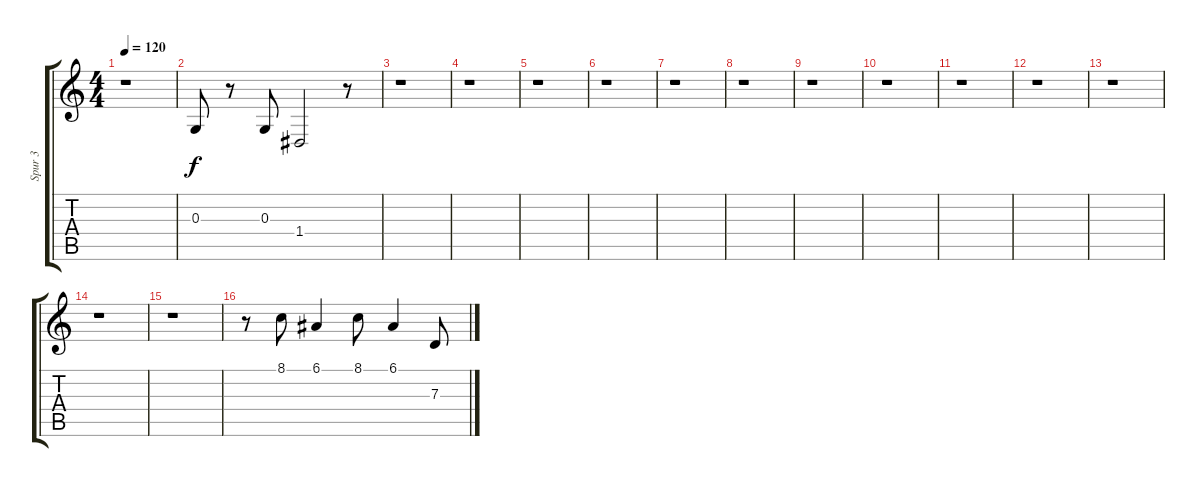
\track ("Spur 3" "Spur 3") {instrument tenorsax}
\staff {score tabs}
\tuning (E4 B3 G3 D3 A2 E2) {hide}
\ts (4 4)
\tempo 120
\clef g2
\ks c
r.1{dy f} |
0.3.8 r.8 0.3.8 1.4.2 r.8 |
r.1 |
r.1 |
r.1 |
r.1 |
r.1 |
r.1 |
r.1 |
r.1 |
r.1 |
r.1 |
r.1 |
r.1 |
r.1 |
r.8 8.1.8{volume 16} 6.1.4 8.1.8 6.1.4 7.3.8
